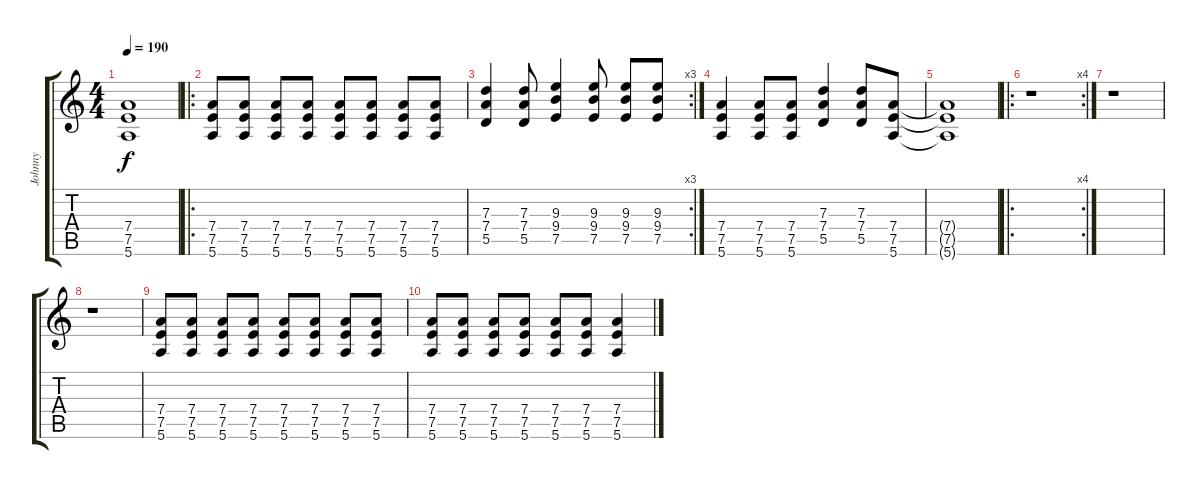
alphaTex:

\track ("Johnny" "Johnny") {instrument distortionguitar}
\staff {score tabs}
\tuning (E4 B3 G3 D3 A2 E2) {hide}
\ts (4 4)
\tempo 190
\clef g2
\ks c
(7.4{t} 7.5{t} 5.6{t}).1{dy f} |
\ro
(7.4 7.5 5.6).8 (7.4 7.5 5.6).8 (7.4 7.5 5.6).8 (7.4 7.5 5.6).8 (7.4 7.5 5.6).8 (7.4 7.5 5.6).8 (7.4 7.5 5.6).8 (7.4 7.5 5.6).8 |
\rc 3
(7.3 7.4 5.5).4 (7.3 7.4 5.5).8 (9.3 9.4 7.5).4 (9.3 9.4 7.5).8 (9.3 9.4 7.5).8 (9.3 9.4 7.5).8 |
(7.4 7.5 5.6).4 (7.4 7.5 5.6).8 (7.4 7.5 5.6).8 (7.3 7.4 5.5).4 (7.3 7.4 5.5).8 (7.4 7.5 5.6).8 |
(7.4{t} 7.5{t} 5.6{t}).1 |
\ro
\rc 4
r.1 |
r.1 |
r.1 |
(7.4 7.5 5.6).8 (7.4 7.5 5.6).8 (7.4 7.5 5.6).8 (7.4 7.5 5.6).8 (7.4 7.5 5.6).8 (7.4 7.5 5.6).8 (7.4 7.5 5.6).8 (7.4 7.5 5.6).8 |
(7.4 7.5 5.6).8 (7.4 7.5 5.6).8 (7.4 7.5 5.6).8 (7.4 7.5 5.6).8 (7.4 7.5 5.6).8 (7.4 7.5 5.6).8 (7.4 7.5 5.6).4
